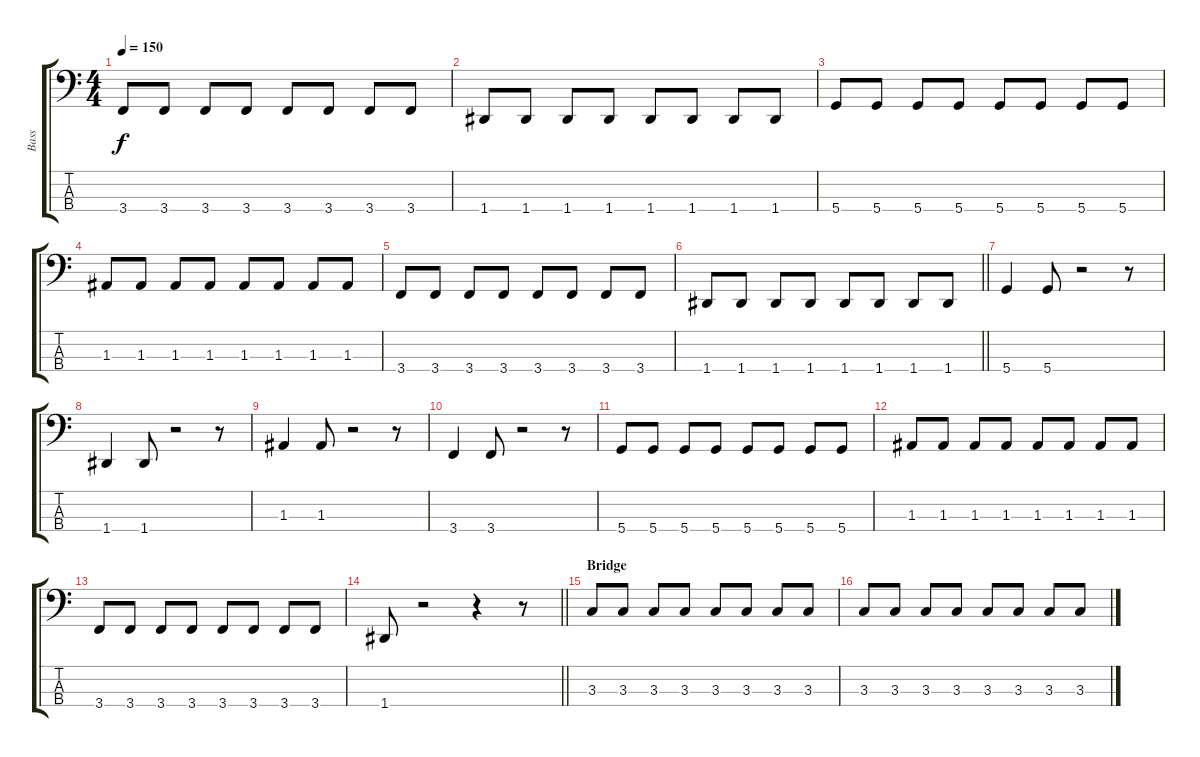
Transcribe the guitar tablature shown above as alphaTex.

\track ("Bass" "Bass") {instrument electricbassfinger}
\staff {score tabs}
\tuning (G2 D2 A1 D1) {hide}
\ts (4 4)
\tempo 150
\clef f4
\ks c
3.4.8{dy f} 3.4.8 3.4.8 3.4.8 3.4.8 3.4.8 3.4.8 3.4.8 |
1.4.8 1.4.8 1.4.8 1.4.8 1.4.8 1.4.8 1.4.8 1.4.8 |
5.4.8 5.4.8 5.4.8 5.4.8 5.4.8 5.4.8 5.4.8 5.4.8 |
1.3.8 1.3.8 1.3.8 1.3.8 1.3.8 1.3.8 1.3.8 1.3.8 |
3.4.8 3.4.8 3.4.8 3.4.8 3.4.8 3.4.8 3.4.8 3.4.8 |
\barLineRight lightlight
1.4.8 1.4.8 1.4.8 1.4.8 1.4.8 1.4.8 1.4.8 1.4.8 |
5.4.4 5.4.8 r.2 r.8 |
1.4.4 1.4.8 r.2 r.8 |
1.3.4 1.3.8 r.2 r.8 |
3.4.4 3.4.8 r.2 r.8 |
5.4.8 5.4.8 5.4.8 5.4.8 5.4.8 5.4.8 5.4.8 5.4.8 |
1.3.8 1.3.8 1.3.8 1.3.8 1.3.8 1.3.8 1.3.8 1.3.8 |
3.4.8 3.4.8 3.4.8 3.4.8 3.4.8 3.4.8 3.4.8 3.4.8 |
\barLineRight lightlight
1.4.8 r.2 r.4 r.8 |
\section ("" "Bridge")
3.3.8 3.3.8 3.3.8 3.3.8 3.3.8 3.3.8 3.3.8 3.3.8 |
3.3.8 3.3.8 3.3.8 3.3.8 3.3.8 3.3.8 3.3.8 3.3.8
